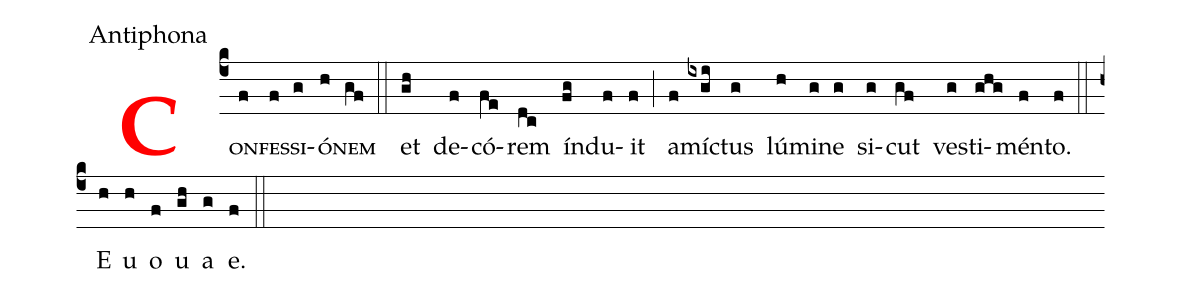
office-part: Antiphona;
%%
<v>\bf\textcolor{red}{C}</v><v>\sc{on}</v>(c4f)<v>\sc{fes}</v>(f)<v>\sc{si}</v>(g)<v>\sc{ó}</v>(h)<v>\sc{nem}</v>(gf) (::)
et(gh) de(f)có(fe)rem(dc) ín(fg)du(f)it(f) (;)
a(f)mí(ixgi)ctus(g) lú(h)mi(g)ne(g) si(g)cut(gf) ves(g)ti(ghg)mén(f)to.(f) (::)
E(h) u(h) o(f) u(gh) a(g) e.(f) (::)
